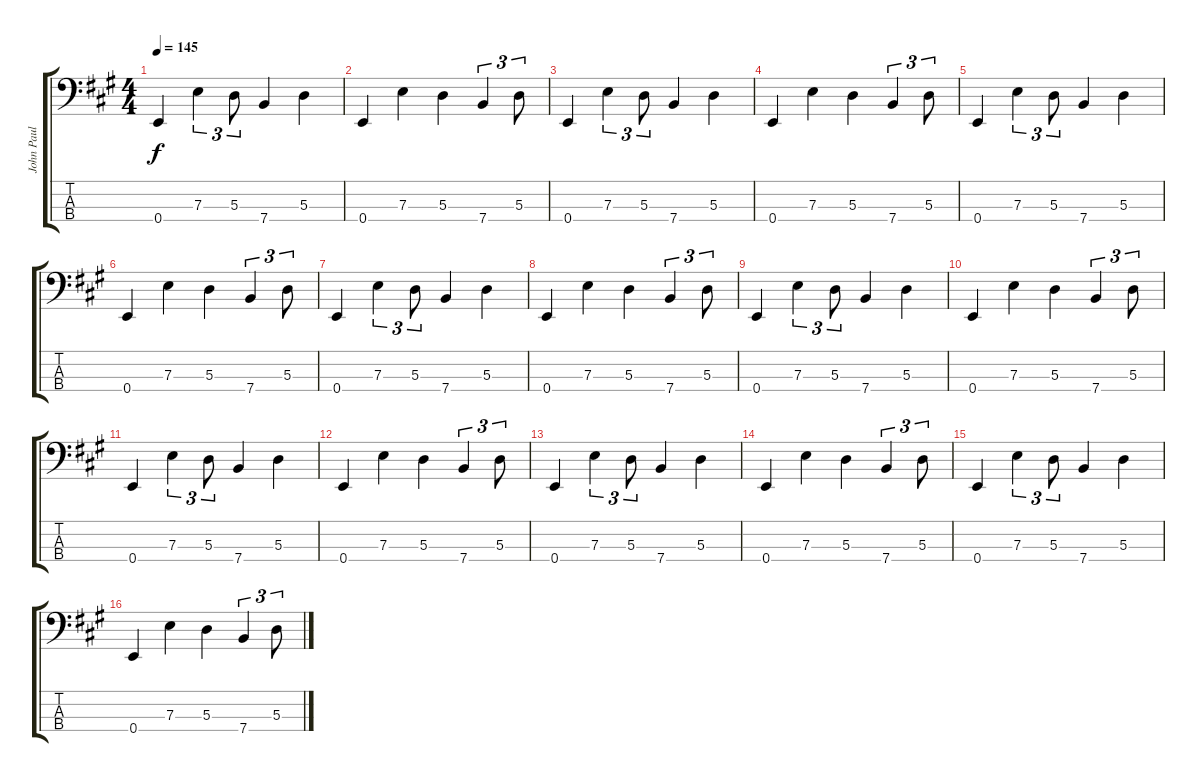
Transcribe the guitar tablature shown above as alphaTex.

\track ("John Paul Jones - Bass Guitar" "John Paul ") {instrument electricbassfinger}
\staff {score tabs}
\tuning (G2 D2 A1 E1) {hide}
\ts (4 4)
\tempo 145
\clef f4
\ks a
0.4.4{dy f} 7.3.4{tu (3 2)} 5.3.8{tu (3 2)} 7.4.4 5.3.4 |
0.4.4 7.3.4 5.3.4 7.4.4{tu (3 2)} 5.3.8{tu (3 2)} |
0.4.4 7.3.4{tu (3 2)} 5.3.8{tu (3 2)} 7.4.4 5.3.4 |
0.4.4 7.3.4 5.3.4 7.4.4{tu (3 2)} 5.3.8{tu (3 2)} |
0.4.4 7.3.4{tu (3 2)} 5.3.8{tu (3 2)} 7.4.4 5.3.4 |
0.4.4 7.3.4 5.3.4 7.4.4{tu (3 2)} 5.3.8{tu (3 2)} |
0.4.4 7.3.4{tu (3 2)} 5.3.8{tu (3 2)} 7.4.4 5.3.4 |
0.4.4 7.3.4 5.3.4 7.4.4{tu (3 2)} 5.3.8{tu (3 2)} |
0.4.4 7.3.4{tu (3 2)} 5.3.8{tu (3 2)} 7.4.4 5.3.4 |
0.4.4 7.3.4 5.3.4 7.4.4{tu (3 2)} 5.3.8{tu (3 2)} |
0.4.4 7.3.4{tu (3 2)} 5.3.8{tu (3 2)} 7.4.4 5.3.4 |
0.4.4 7.3.4 5.3.4 7.4.4{tu (3 2)} 5.3.8{tu (3 2)} |
0.4.4 7.3.4{tu (3 2)} 5.3.8{tu (3 2)} 7.4.4 5.3.4 |
0.4.4 7.3.4 5.3.4 7.4.4{tu (3 2)} 5.3.8{tu (3 2)} |
0.4.4 7.3.4{tu (3 2)} 5.3.8{tu (3 2)} 7.4.4 5.3.4 |
0.4.4 7.3.4 5.3.4 7.4.4{tu (3 2)} 5.3.8{tu (3 2)}
